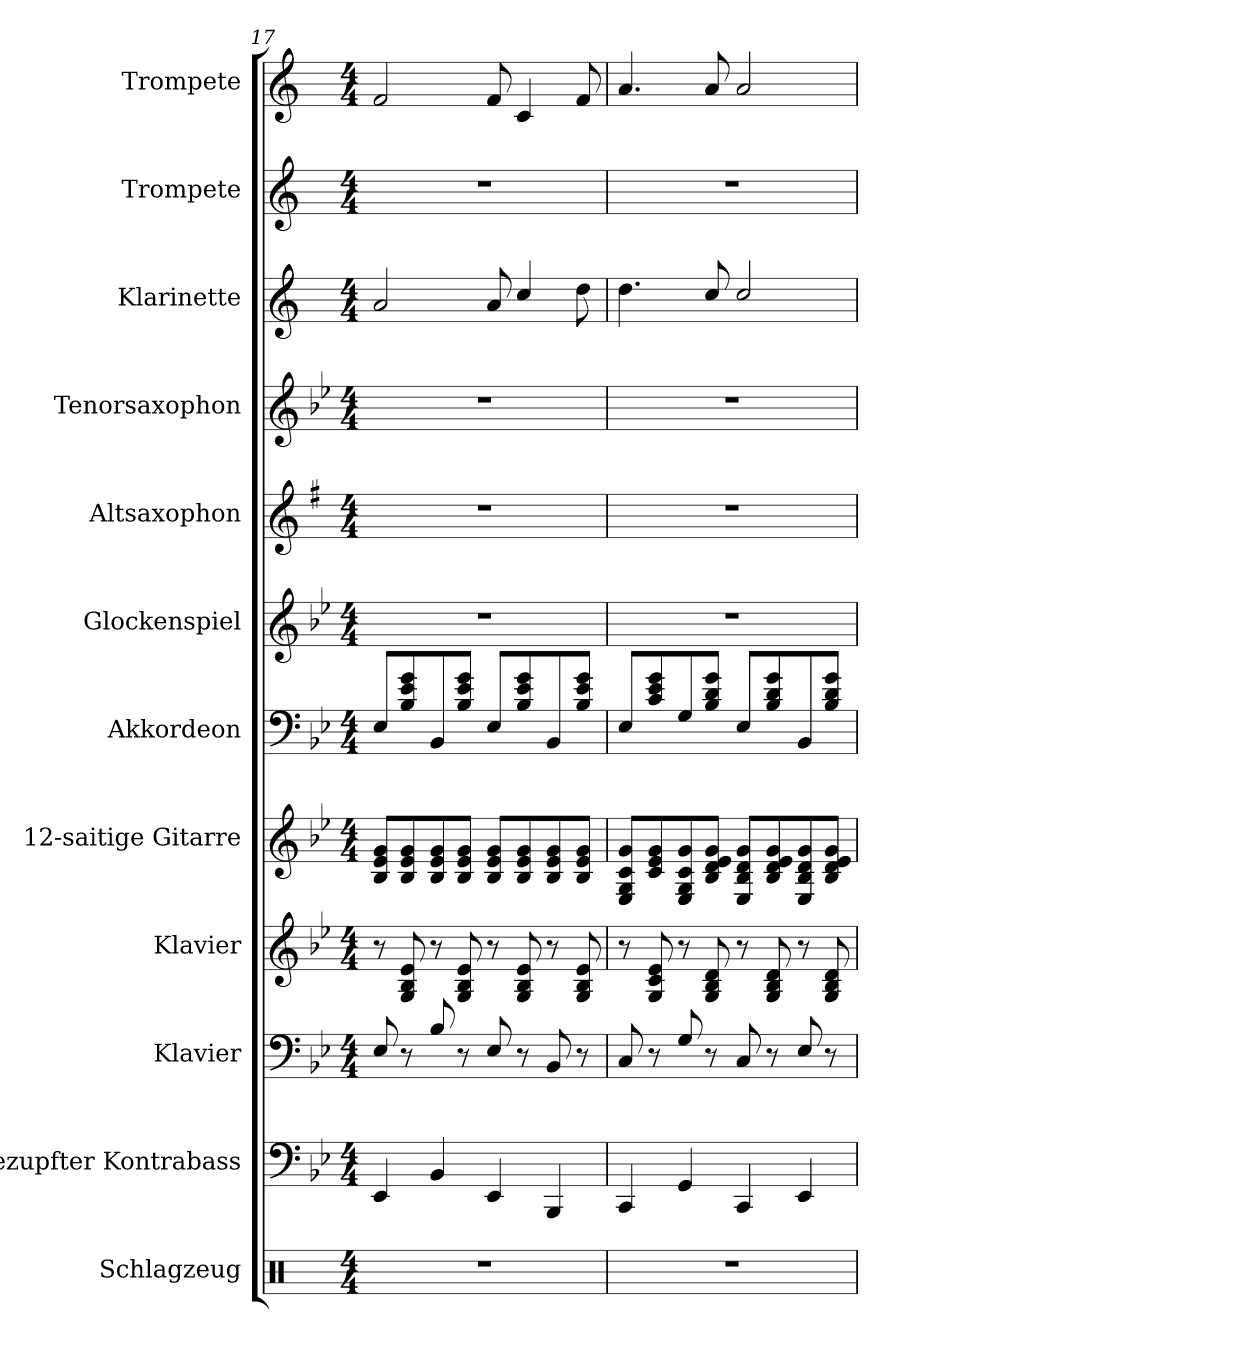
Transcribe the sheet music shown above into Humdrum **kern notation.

**kern	**kern	**kern	**kern	**kern	**kern	**kern	**kern	**kern	**kern	**kern	**kern
*part12	*part11	*part10	*part9	*part8	*part7	*part6	*part5	*part4	*part3	*part2	*part1
*staff12	*staff11	*staff10	*staff9	*staff8	*staff7	*staff6	*staff5	*staff4	*staff3	*staff2	*staff1
*I"Schlagzeug	*I"Gezupfter Kontrabass	*I"Klavier	*I"Klavier	*I"12-saitige Gitarre	*I"Akkordeon	*I"Glockenspiel	*I"Altsaxophon	*I"Tenorsaxophon	*I"Klarinette	*I"Trompete	*I"Trompete
*I'Schlgz.	*	*	*	*	*	*I'Gsp	*I'A.sax.	*I'T Sax	*	*I'Tpt	*I'Tpt
*clefX	*clefF4	*clefF4	*clefG2	*clefG2	*clefF4	*clefG2	*clefG2	*clefG2	*clefG2	*clefG2	*clefG2
*	*ITrd-7c-12	*	*	*ITrd-7c-12	*	*ITrd7c12	*ITrd5c9	*ITrd8c14	*ITrd1c2	*ITrd1c2	*ITrd1c2
*k[]	*k[b-e-]	*k[b-e-]	*k[b-e-]	*k[b-e-]	*k[b-e-]	*k[b-e-]	*k[b-e-]	*k[b-e-]	*k[b-e-]	*k[b-e-]	*k[b-e-]
*M4/4	*M4/4	*M4/4	*M4/4	*M4/4	*M4/4	*M4/4	*M4/4	*M4/4	*M4/4	*M4/4	*M4/4
=17	=17	=17	=17	=17	=17	=17	=17	=17	=17	=17	=17
1r	4E-/	8E-/	8r	8b-/ 8ee-/ 8gg/L	8E-/L	1r	1r	1r	2g/	1r	2e-/
.	.	8r	8G/ 8B-/ 8e-/	8b-/ 8ee-/ 8gg/	8B-/ 8e-/ 8g/	.	.	.	.	.	.
.	4B-/	8B-/	8r	8b-/ 8ee-/ 8gg/	8BB-/	.	.	.	.	.	.
.	.	8r	8G/ 8B-/ 8e-/	8b-/ 8ee-/ 8gg/J	8B-/ 8e-/ 8g/J	.	.	.	.	.	.
.	4E-/	8E-/	8r	8b-/ 8ee-/ 8gg/L	8E-/L	.	.	.	8g/	.	8e-/
.	.	8r	8G/ 8B-/ 8e-/	8b-/ 8ee-/ 8gg/	8B-/ 8e-/ 8g/	.	.	.	4b-/	.	4B-/
.	4BB-/	8BB-/	8r	8b-/ 8ee-/ 8gg/	8BB-/	.	.	.	.	.	.
.	.	8r	8G/ 8B-/ 8e-/	8b-/ 8ee-/ 8gg/J	8B-/ 8e-/ 8g/J	.	.	.	8cc\	.	8e-/
=18	=18	=18	=18	=18	=18	=18	=18	=18	=18	=18	=18
1r	4C/	8C/	8r	8e-/ 8g/ 8cc/ 8gg/L	8E-/L	1r	1r	1r	4.cc\	1r	4.g/
.	.	8r	8G/ 8c/ 8e-/	8cc/ 8ee-/ 8gg/	8c/ 8e-/ 8g/	.	.	.	.	.	.
.	4G/	8G/	8r	8e-/ 8g/ 8cc/ 8gg/	8G/	.	.	.	.	.	.
.	.	8r	8G/ 8B-/ 8d/	8b-/ 8dd/ 8ee-/ 8gg/J	8B-/ 8d/ 8g/J	.	.	.	8b-/	.	8g/
.	4C/	8C/	8r	8e-/ 8b-/ 8dd/ 8gg/L	8E-/L	.	.	.	2b-/	.	2g/
.	.	8r	8G/ 8B-/ 8d/	8b-/ 8dd/ 8ee-/ 8gg/	8B-/ 8d/ 8g/	.	.	.	.	.	.
.	4E-/	8E-/	8r	8e-/ 8b-/ 8dd/ 8gg/	8BB-/	.	.	.	.	.	.
.	.	8r	8G/ 8B-/ 8d/	8b-/ 8dd/ 8ee-/ 8gg/J	8B-/ 8d/ 8g/J	.	.	.	.	.	.
=	=	=	=	=	=	=	=	=	=	=	=
*-	*-	*-	*-	*-	*-	*-	*-	*-	*-	*-	*-
